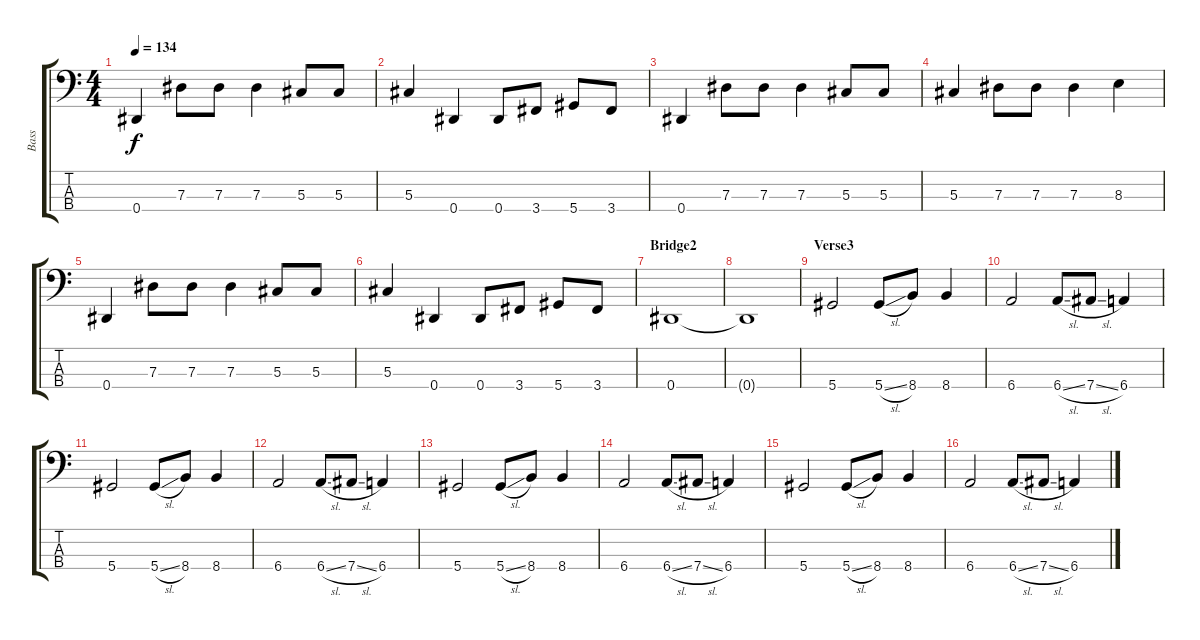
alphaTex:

\track ("Bass" "Bass") {instrument electricbasspick}
\staff {score tabs}
\tuning (Gb2 Db2 Ab1 Eb1) {hide}
\ts (4 4)
\tempo 134
\clef f4
\ks c
0.4.4{dy f} 7.3.8 7.3.8 7.3.4 5.3.8 5.3.8 |
5.3.4 0.4.4 0.4.8 3.4.8 5.4.8 3.4.8 |
0.4.4 7.3.8 7.3.8 7.3.4 5.3.8 5.3.8 |
5.3.4 7.3.8 7.3.8 7.3.4 8.3.4 |
0.4.4 7.3.8 7.3.8 7.3.4 5.3.8 5.3.8 |
5.3.4 0.4.4 0.4.8 3.4.8 5.4.8 3.4.8 |
\section ("" "Bridge2")
0.4.1 |
0.4{t}.1 |
\section ("" "Verse3")
5.4.2 5.4{sl}.8 8.4.8 8.4.4 |
6.4.2 6.4{sl}.8 7.4{sl}.8 6.4.4 |
5.4.2 5.4{sl}.8 8.4.8 8.4.4 |
6.4.2 6.4{sl}.8 7.4{sl}.8 6.4.4 |
5.4.2 5.4{sl}.8 8.4.8 8.4.4 |
6.4.2 6.4{sl}.8 7.4{sl}.8 6.4.4 |
5.4.2 5.4{sl}.8 8.4.8 8.4.4 |
6.4.2 6.4{sl}.8 7.4{sl}.8 6.4.4
